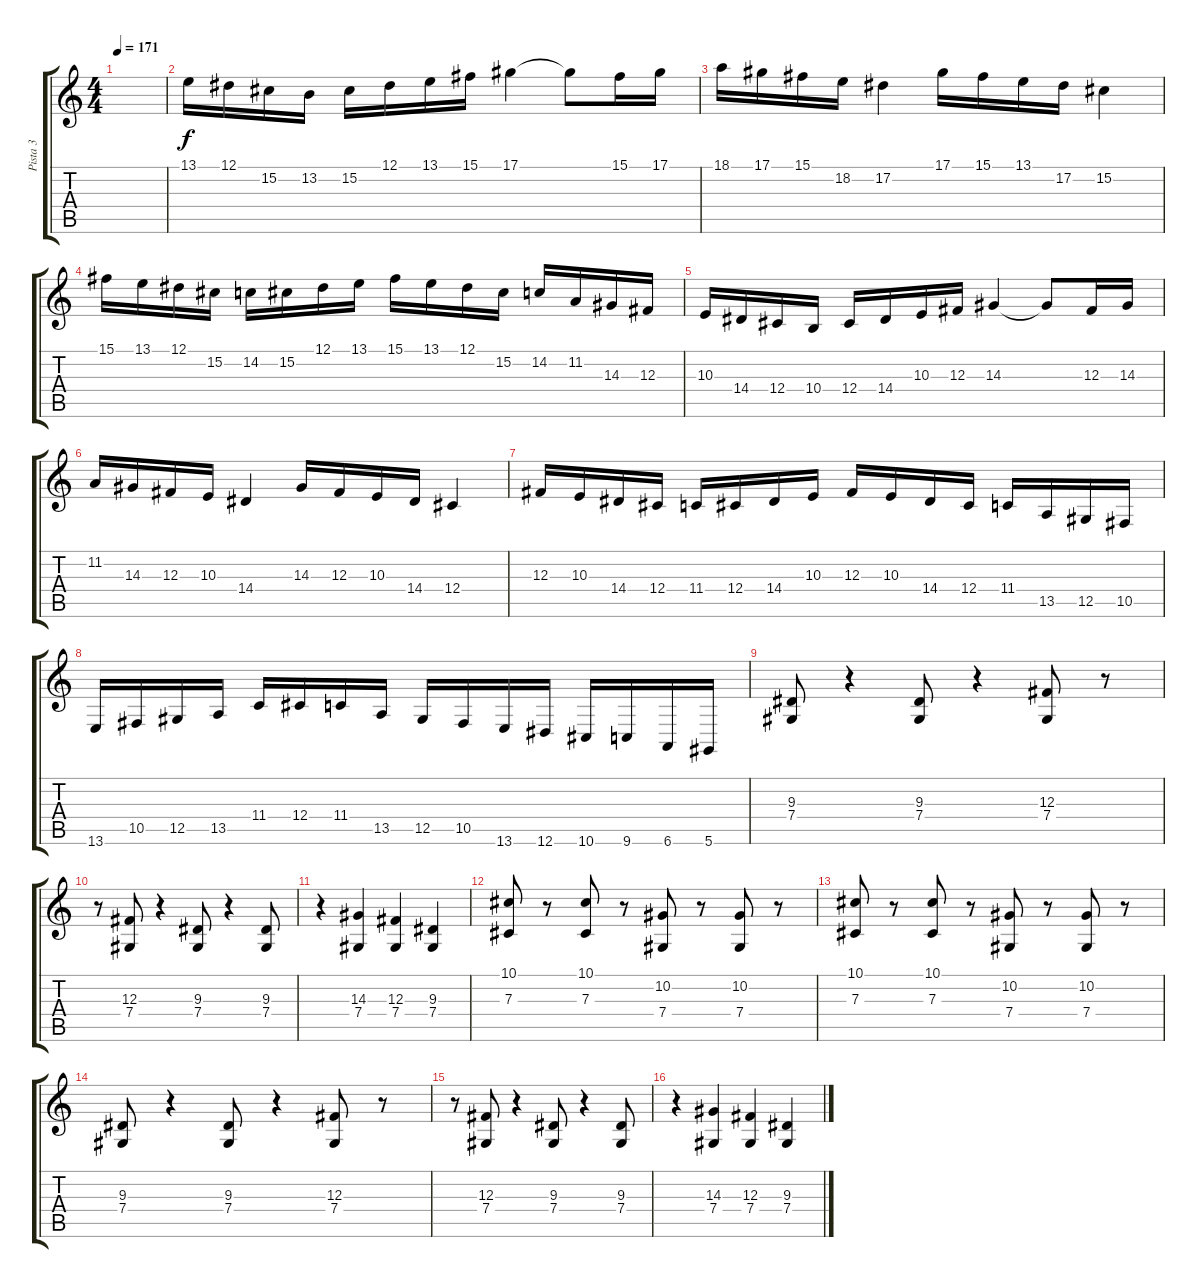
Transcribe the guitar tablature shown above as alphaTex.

\track ("Pista 3" "Pista 3") {instrument harpsichord}
\staff {score tabs}
\tuning (Eb4 Bb3 Gb3 Db3 Ab2 Eb2) {hide}
\ts (4 4)
\tempo 171
\clef g2
\ks c
|
13.1.16 12.1.16 15.2.16 13.2.16 15.2.16 12.1.16 13.1.16 15.1.16 17.1.4 17.1{t}.8 15.1.16 17.1.16 |
18.1.16 17.1.16 15.1.16 18.2.16 17.2.4 17.1.16 15.1.16 13.1.16 17.2.16 15.2.4 |
15.1.16 13.1.16 12.1.16 15.2.16 14.2.16 15.2.16 12.1.16 13.1.16 15.1.16 13.1.16 12.1.16 15.2.16 14.2.16 11.2.16 14.3.16 12.3.16 |
10.3.16 14.4.16 12.4.16 10.4.16 12.4.16 14.4.16 10.3.16 12.3.16 14.3.4 14.3{t}.8 12.3.16 14.3.16 |
11.2.16 14.3.16 12.3.16 10.3.16 14.4.4 14.3.16 12.3.16 10.3.16 14.4.16 12.4.4 |
12.3.16 10.3.16 14.4.16 12.4.16 11.4.16 12.4.16 14.4.16 10.3.16 12.3.16 10.3.16 14.4.16 12.4.16 11.4.16 13.5.16 12.5.16 10.5.16 |
13.6.16 10.5.16 12.5.16 13.5.16 11.4.16 12.4.16 11.4.16 13.5.16 12.5.16 10.5.16 13.6.16 12.6.16 10.6.16 9.6.16 6.6.16 5.6.16 |
(9.3 7.4).8 r.4 (9.3 7.4).8 r.4 (12.3 7.4).8 r.8 |
r.8 (12.3 7.4).8 r.4 (9.3 7.4).8 r.4 (9.3 7.4).8 |
r.4 (14.3 7.4).4 (12.3 7.4).4 (9.3 7.4).4 |
(10.1 7.3).8 r.8 (10.1 7.3).8 r.8 (10.2 7.4).8 r.8 (10.2 7.4).8 r.8 |
(10.1 7.3).8 r.8 (10.1 7.3).8 r.8 (10.2 7.4).8 r.8 (10.2 7.4).8 r.8 |
(9.3 7.4).8 r.4 (9.3 7.4).8 r.4 (12.3 7.4).8 r.8 |
r.8 (12.3 7.4).8 r.4 (9.3 7.4).8 r.4 (9.3 7.4).8 |
r.4 (14.3 7.4).4 (12.3 7.4).4 (9.3 7.4).4
